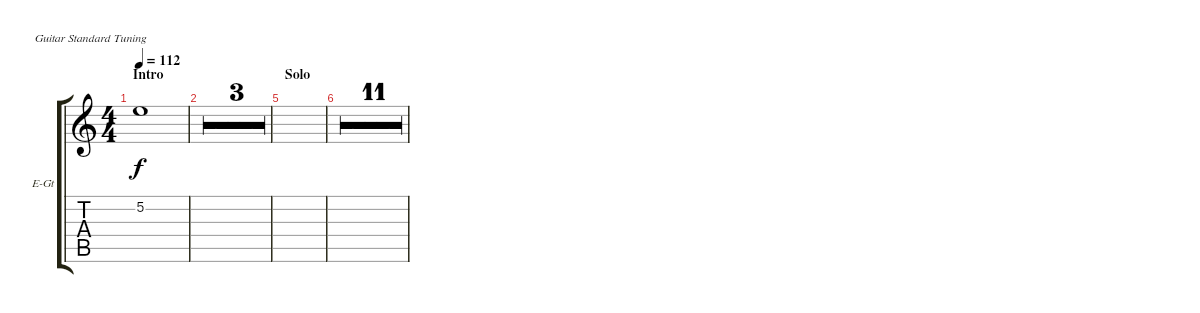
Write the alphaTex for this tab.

\defaultSystemsLayout 4
\bracketExtendMode groupsimilarinstruments
\firstSystemTrackNameOrientation horizontal
\otherSystemsTrackNameOrientation horizontal
\track ("Lead" "E-Gt") {multiBarRest instrument distortionguitar}
\staff {score tabs}
\tuning (E4 B3 G3 D3 A2 E2)
\ts (4 4)
\section ("" "Intro")
\tempo 112
\clef g2
\ks c
5.2.1{dy f} |
|
|
|
\section ("" "Solo")
|
|
|
|
|
|
|
|
|
|
|
\barLineRight lightlight
